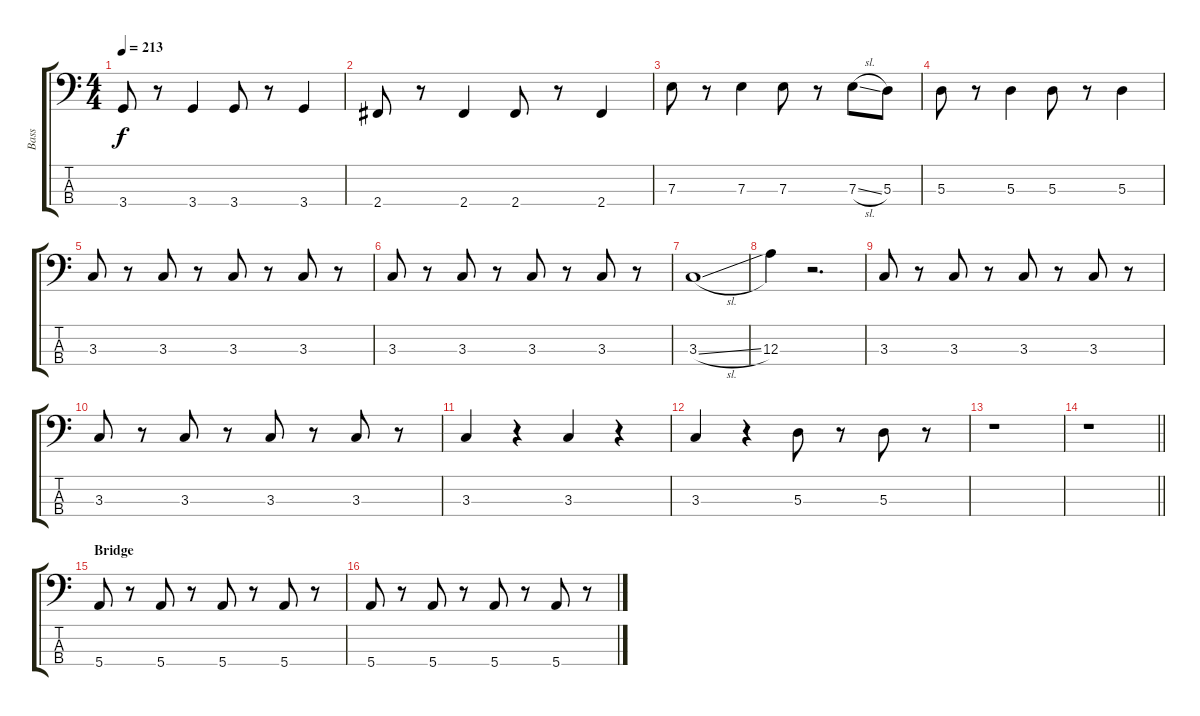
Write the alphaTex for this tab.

\track ("Bass" "Bass") {instrument electricbassfinger}
\staff {score tabs}
\tuning (G2 D2 A1 E1) {hide}
\ts (4 4)
\tempo 213
\clef f4
\ks c
3.4.8{dy f} r.8 3.4.4 3.4.8 r.8 3.4.4 |
2.4.8 r.8 2.4.4 2.4.8 r.8 2.4.4 |
7.3.8 r.8 7.3.4 7.3.8 r.8 7.3{sl}.8 5.3.8 |
5.3.8 r.8 5.3.4 5.3.8 r.8 5.3.4 |
3.3.8 r.8 3.3.8 r.8 3.3.8 r.8 3.3.8 r.8 |
3.3.8 r.8 3.3.8 r.8 3.3.8 r.8 3.3.8 r.8 |
3.3{sl}.1 |
12.3.4 r.2{d} |
3.3.8 r.8 3.3.8 r.8 3.3.8 r.8 3.3.8 r.8 |
3.3.8 r.8 3.3.8 r.8 3.3.8 r.8 3.3.8 r.8 |
3.3.4 r.4 3.3.4 r.4 |
3.3.4 r.4 5.3.8 r.8 5.3.8 r.8 |
r.1 |
\barLineRight lightlight
r.1 |
\section ("" "Bridge")
5.4.8 r.8 5.4.8 r.8 5.4.8 r.8 5.4.8 r.8 |
5.4.8 r.8 5.4.8 r.8 5.4.8 r.8 5.4.8 r.8
